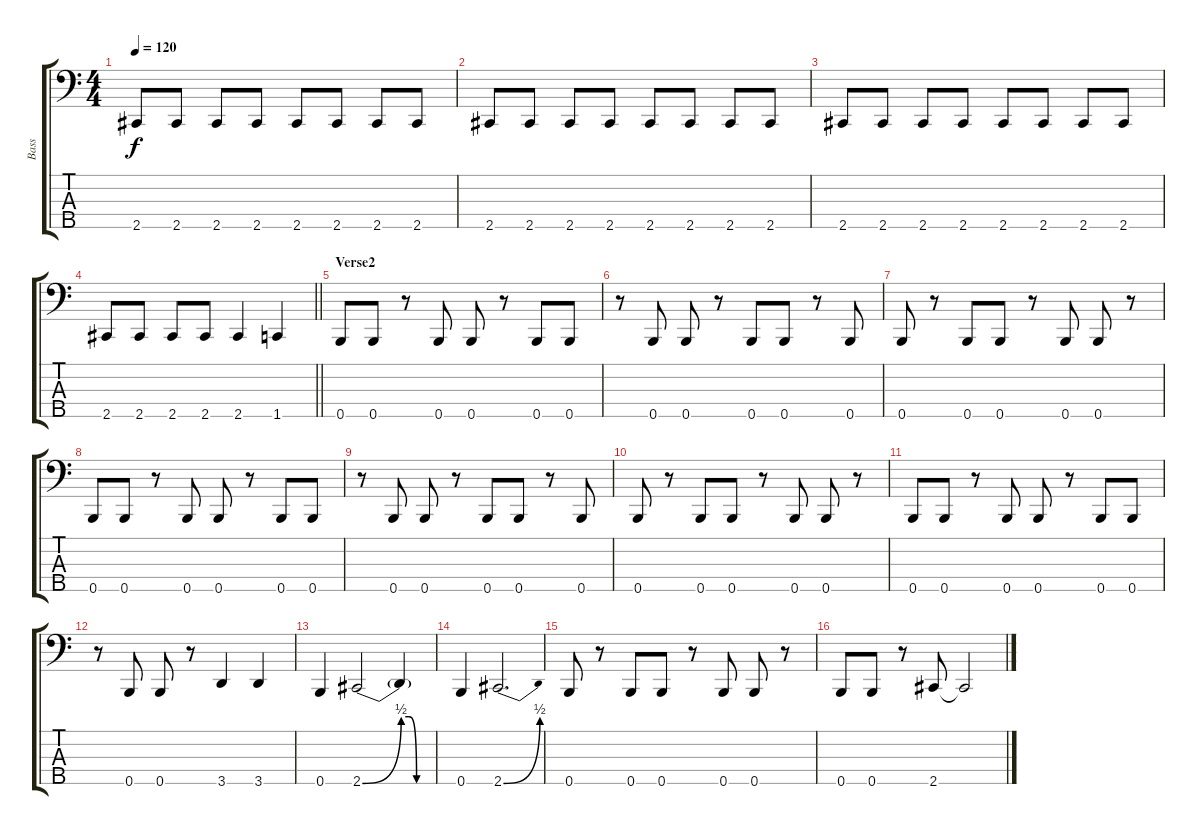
\track ("Bass" "Bass") {instrument electricbasspick}
\staff {score tabs}
\tuning (Gb2 E2 B1 Gb1 B0) {hide}
\ts (4 4)
\tempo 120
\clef f4
\ks c
2.5.8{dy f} 2.5.8 2.5.8 2.5.8 2.5.8 2.5.8 2.5.8 2.5.8 |
2.5.8 2.5.8 2.5.8 2.5.8 2.5.8 2.5.8 2.5.8 2.5.8 |
2.5.8 2.5.8 2.5.8 2.5.8 2.5.8 2.5.8 2.5.8 2.5.8 |
\barLineRight lightlight
2.5.8 2.5.8 2.5.8 2.5.8 2.5.4 1.5.4 |
\section ("" "Verse2")
0.5.8 0.5.8 r.8 0.5.8 0.5.8 r.8 0.5.8 0.5.8 |
r.8 0.5.8 0.5.8 r.8 0.5.8 0.5.8 r.8 0.5.8 |
0.5.8 r.8 0.5.8 0.5.8 r.8 0.5.8 0.5.8 r.8 |
0.5.8 0.5.8 r.8 0.5.8 0.5.8 r.8 0.5.8 0.5.8 |
r.8 0.5.8 0.5.8 r.8 0.5.8 0.5.8 r.8 0.5.8 |
0.5.8 r.8 0.5.8 0.5.8 r.8 0.5.8 0.5.8 r.8 |
0.5.8 0.5.8 r.8 0.5.8 0.5.8 r.8 0.5.8 0.5.8 |
r.8 0.5.8 0.5.8 r.8 3.5.4 3.5.4 |
0.5.4 2.5{be (bend 0 0 60 2)}.2 2.5{be (custom 0 2 15 2 30 0 60 0) t}.4 |
0.5.4 2.5{be (bend 0 0 60 2)}.2{d} |
0.5.8 r.8 0.5.8 0.5.8 r.8 0.5.8 0.5.8 r.8 |
0.5.8 0.5.8 r.8 2.5.8 2.5{t}.2
